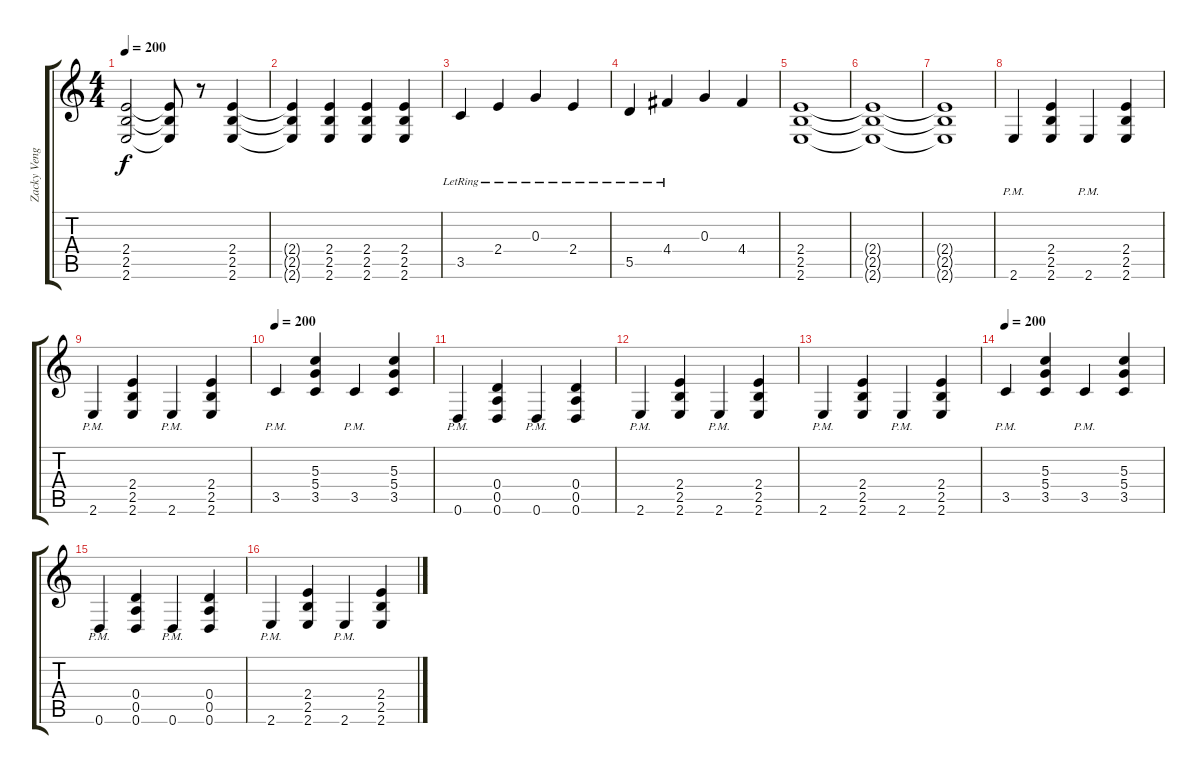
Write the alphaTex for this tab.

\track ("Zacky Vengeance" "Zacky Veng") {instrument distortionguitar}
\staff {score tabs}
\tuning (E4 B3 G3 D3 A2 D2) {hide}
\ts (4 4)
\tempo 200
\clef g2
\ks c
(2.4 2.5 2.6).2{dy f} (2.4{t} 2.5{t} 2.6{t}).8 r.8 (2.4 2.5 2.6).4 |
(2.4{t} 2.5{t} 2.6{t}).4 (2.4 2.5 2.6).4 (2.4 2.5 2.6).4 (2.4 2.5 2.6).4 |
3.5{lr}.4 2.4{lr}.4 0.3{lr}.4 2.4{lr}.4 |
5.5{lr}.4 4.4{lr}.4 0.3.4 4.4.4 |
(2.4 2.5 2.6).1 |
(2.4{t} 2.5{t} 2.6{t}).1 |
(2.4{t} 2.5{t} 2.6{t}).1 |
2.6{pm}.4{volume 12} (2.4 2.5 2.6).4 2.6{pm}.4 (2.4 2.5 2.6).4 |
2.6{pm}.4 (2.4 2.5 2.6).4 2.6{pm}.4 (2.4 2.5 2.6).4 |
\tempo 200
3.5{pm}.4 (5.3 5.4 3.5).4 3.5{pm}.4 (5.3 5.4 3.5).4 |
0.6{pm}.4 (0.4 0.5 0.6).4 0.6{pm}.4 (0.4 0.5 0.6).4 |
2.6{pm}.4{volume 8} (2.4 2.5 2.6).4 2.6{pm}.4 (2.4 2.5 2.6).4 |
2.6{pm}.4 (2.4 2.5 2.6).4 2.6{pm}.4 (2.4 2.5 2.6).4 |
\tempo 200
3.5{pm}.4 (5.3 5.4 3.5).4 3.5{pm}.4 (5.3 5.4 3.5).4 |
0.6{pm}.4 (0.4 0.5 0.6).4 0.6{pm}.4 (0.4 0.5 0.6).4 |
2.6{pm}.4{volume 0} (2.4 2.5 2.6).4 2.6{pm}.4 (2.4 2.5 2.6).4
